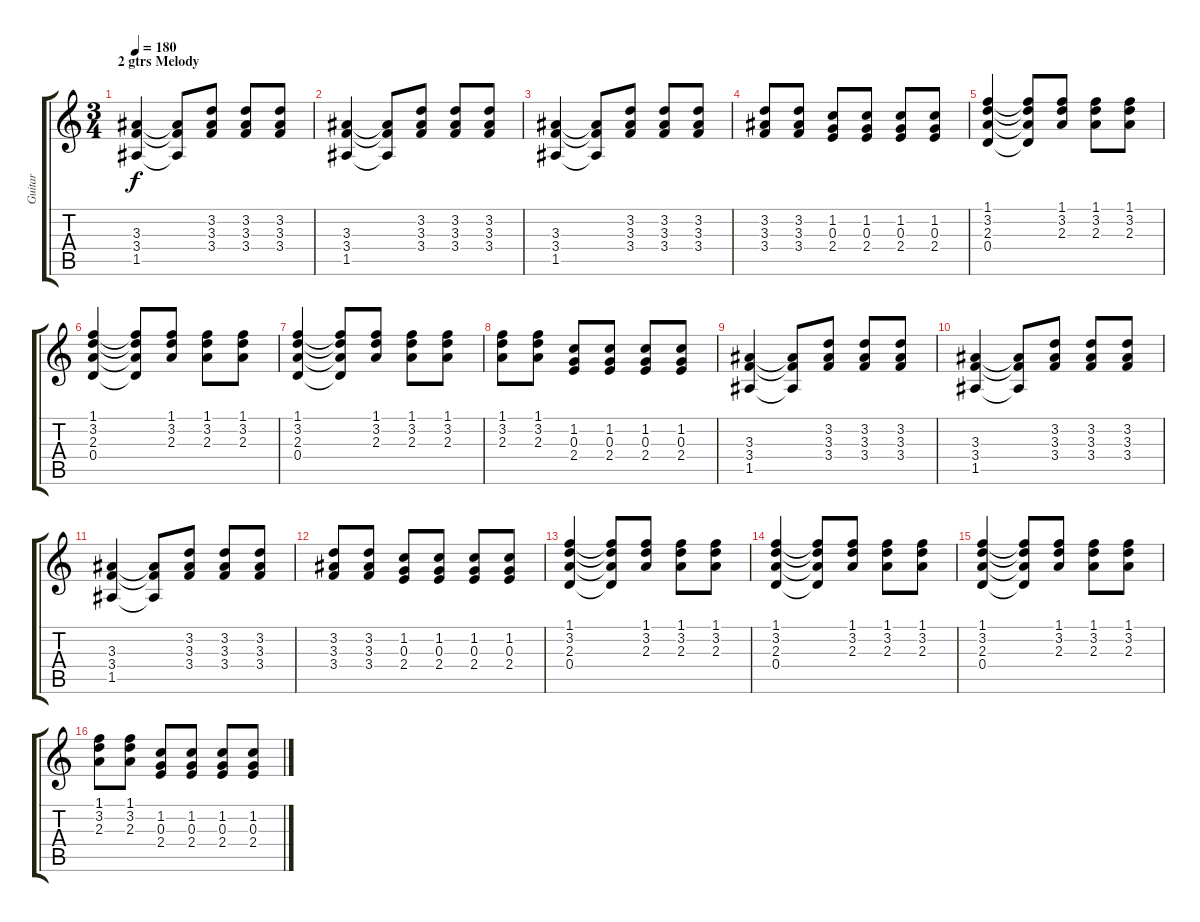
\track ("Guitar" "Guitar") {instrument acousticguitarnylon}
\staff {score tabs}
\tuning (E4 B3 G3 D3 A2 E2) {hide}
\ts (3 4)
\section ("" "2 gtrs Melody")
\tempo 180
\clef g2
\ks c
(3.3 3.4 1.5).4{dy f} (3.3{t} 3.4{t} 1.5{t}).8 (3.2 3.3 3.4).8 (3.2 3.3 3.4).8 (3.2 3.3 3.4).8 |
(3.3 3.4 1.5).4 (3.3{t} 3.4{t} 1.5{t}).8 (3.2 3.3 3.4).8 (3.2 3.3 3.4).8 (3.2 3.3 3.4).8 |
(3.3 3.4 1.5).4 (3.3{t} 3.4{t} 1.5{t}).8 (3.2 3.3 3.4).8 (3.2 3.3 3.4).8 (3.2 3.3 3.4).8 |
(3.2 3.3 3.4).8 (3.2 3.3 3.4).8 (1.2 0.3 2.4).8 (1.2 0.3 2.4).8 (1.2 0.3 2.4).8 (1.2 0.3 2.4).8 |
(1.1 3.2 2.3 0.4).4 (1.1{t} 3.2{t} 2.3{t} 0.4{t}).8 (1.1 3.2 2.3).8 (1.1 3.2 2.3).8 (1.1 3.2 2.3).8 |
(1.1 3.2 2.3 0.4).4 (1.1{t} 3.2{t} 2.3{t} 0.4{t}).8 (1.1 3.2 2.3).8 (1.1 3.2 2.3).8 (1.1 3.2 2.3).8 |
(1.1 3.2 2.3 0.4).4 (1.1{t} 3.2{t} 2.3{t} 0.4{t}).8 (1.1 3.2 2.3).8 (1.1 3.2 2.3).8 (1.1 3.2 2.3).8 |
(1.1 3.2 2.3).8 (1.1 3.2 2.3).8 (1.2 0.3 2.4).8 (1.2 0.3 2.4).8 (1.2 0.3 2.4).8 (1.2 0.3 2.4).8 |
(3.3 3.4 1.5).4 (3.3{t} 3.4{t} 1.5{t}).8 (3.2 3.3 3.4).8 (3.2 3.3 3.4).8 (3.2 3.3 3.4).8 |
(3.3 3.4 1.5).4 (3.3{t} 3.4{t} 1.5{t}).8 (3.2 3.3 3.4).8 (3.2 3.3 3.4).8 (3.2 3.3 3.4).8 |
(3.3 3.4 1.5).4 (3.3{t} 3.4{t} 1.5{t}).8 (3.2 3.3 3.4).8 (3.2 3.3 3.4).8 (3.2 3.3 3.4).8 |
(3.2 3.3 3.4).8 (3.2 3.3 3.4).8 (1.2 0.3 2.4).8 (1.2 0.3 2.4).8 (1.2 0.3 2.4).8 (1.2 0.3 2.4).8 |
(1.1 3.2 2.3 0.4).4 (1.1{t} 3.2{t} 2.3{t} 0.4{t}).8 (1.1 3.2 2.3).8 (1.1 3.2 2.3).8 (1.1 3.2 2.3).8 |
(1.1 3.2 2.3 0.4).4 (1.1{t} 3.2{t} 2.3{t} 0.4{t}).8 (1.1 3.2 2.3).8 (1.1 3.2 2.3).8 (1.1 3.2 2.3).8 |
(1.1 3.2 2.3 0.4).4 (1.1{t} 3.2{t} 2.3{t} 0.4{t}).8 (1.1 3.2 2.3).8 (1.1 3.2 2.3).8 (1.1 3.2 2.3).8 |
(1.1 3.2 2.3).8 (1.1 3.2 2.3).8 (1.2 0.3 2.4).8 (1.2 0.3 2.4).8 (1.2 0.3 2.4).8 (1.2 0.3 2.4).8
